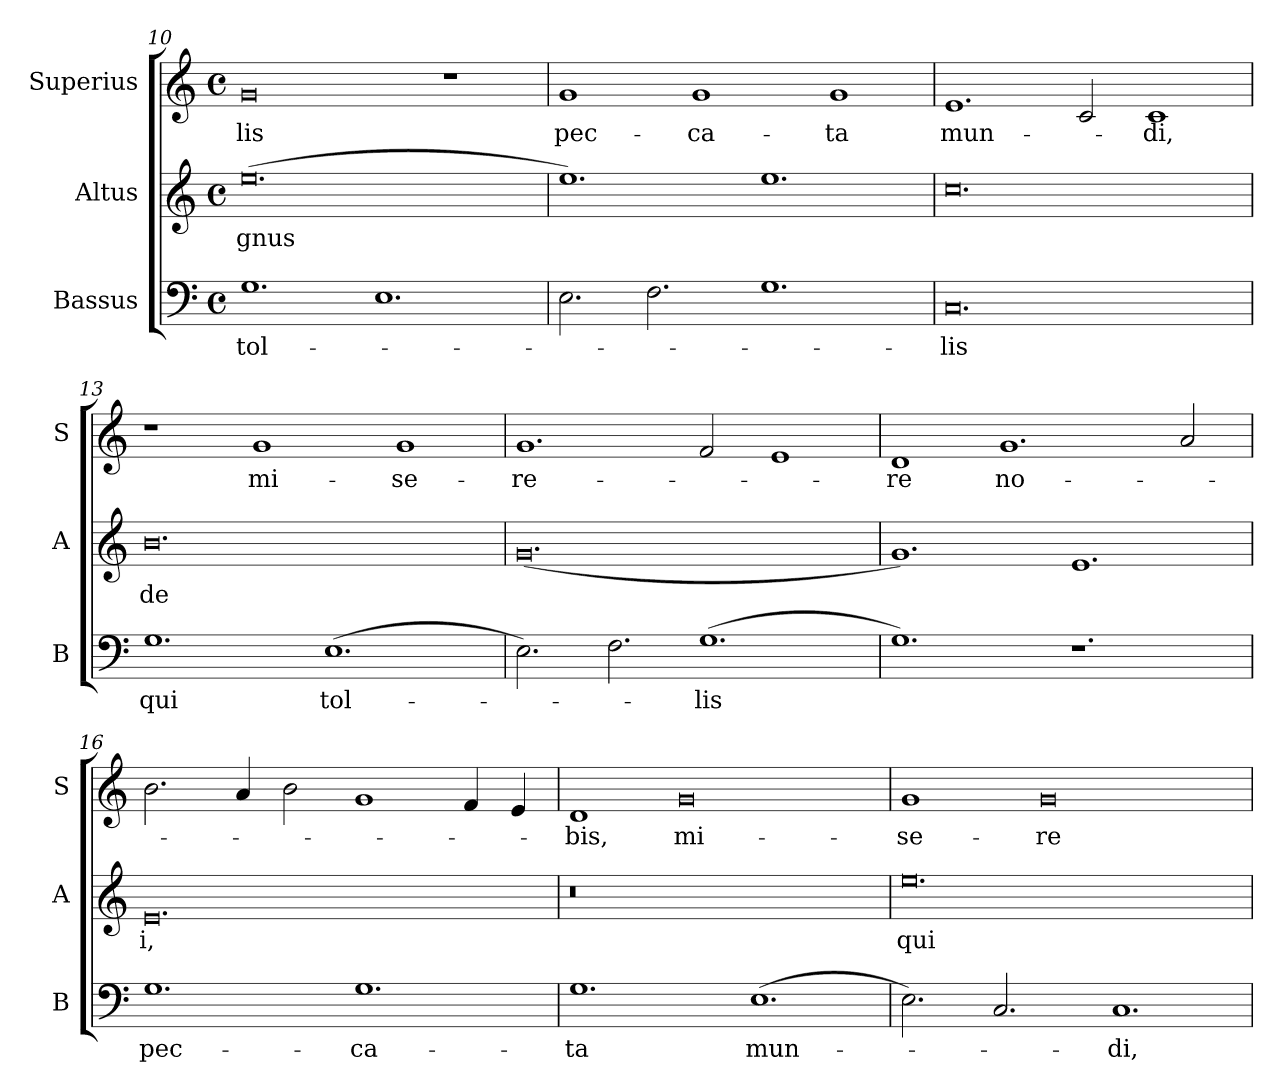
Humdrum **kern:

**kern	**text	**kern	**text	**kern	**text
*part3	*part3	*part2	*part2	*part1	*part1
*staff3	*staff3	*staff2	*staff2	*staff1	*staff1
*I"Bassus	*	*I"Altus	*	*I"Superius	*
*I'B	*	*I'A	*	*I'S	*
*clefF4	*	*clefG2	*	*clefG2	*
*k[]	*	*k[]	*	*k[]	*
*M4/4	*	*M4/4	*	*M4/4	*
*met(c)	*	*met(c)	*	*met(c)	*
=10	=10	=10	=10	=10	=10
1.G	tol-	(>0.ee	-gnus	0g	-lis
1.E	.	.	.	.	.
.	.	.	.	1r	.
=11	=11	=11	=11	=11	=11
2.E\	.	1.ee)	.	1g	pec-
2.F\	.	.	.	.	.
.	.	.	.	1g	-ca-
1.G	.	1.ee	.	.	.
.	.	.	.	1g	-ta
!!LO:LB:g=z
=12	=12	=12	=12	=12	=12
0.C	-lis	0.cc	.	1.e	mun-
.	.	.	.	2c/	.
.	.	.	.	1c	-di,
=13	=13	=13	=13	=13	=13
1.G	qui	0.b	de	1r	.
.	.	.	.	1g	mi-
(>1.E	tol-	.	.	.	.
.	.	.	.	1g	-se-
=14	=14	=14	=14	=14	=14
2.E\)	.	(<0.g	.	1.g	-re-
2.F\	.	.	.	.	.
(>1.G	-lis	.	.	2f/	.
.	.	.	.	1e	.
=15	=15	=15	=15	=15	=15
1.G)	.	1.g)	.	1d	-re
.	.	.	.	1.g	no-
1.r	.	1.e	.	.	.
.	.	.	.	2a/	.
=16	=16	=16	=16	=16	=16
1.G	pec-	0.e	i,	2.b\	.
.	.	.	.	4a/	.
.	.	.	.	2b\	.
1.G	-ca-	.	.	1g	.
.	.	.	.	4f/	.
.	.	.	.	4e/	.
!!LO:LB:g=z
=17	=17	=17	=17	=17	=17
1.G	-ta	0.r	.	1d	-bis,
.	.	.	.	0g	mi-
(>1.E	mun-	.	.	.	.
=18	=18	=18	=18	=18	=18
2.E\)	.	0.ee	qui	1g	-se-
2.C/	.	.	.	.	.
.	.	.	.	0g	-re-
1.C	-di,	.	.	.	.
=	=	=	=	=	=
*-	*-	*-	*-	*-	*-
